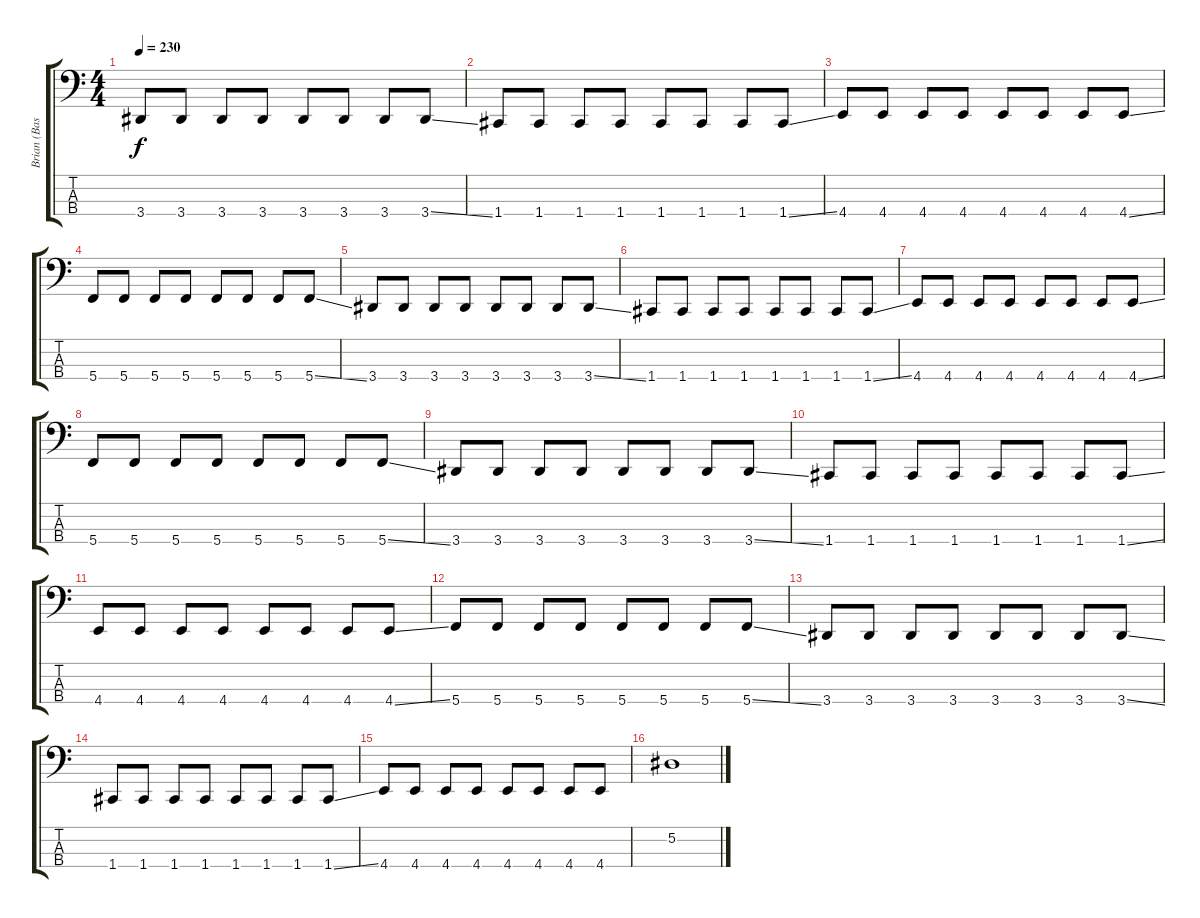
\track ("Brian (Bass)" "Brian (Bas") {instrument electricbasspick}
\staff {score tabs}
\tuning (Eb2 Bb1 F1 C1) {hide}
\ts (4 4)
\tempo 230
\clef f4
\ks c
3.4.8{dy f} 3.4.8 3.4.8 3.4.8 3.4.8 3.4.8 3.4.8 3.4{ss}.8 |
1.4.8 1.4.8 1.4.8 1.4.8 1.4.8 1.4.8 1.4.8 1.4{ss}.8 |
4.4.8 4.4.8 4.4.8 4.4.8 4.4.8 4.4.8 4.4.8 4.4{ss}.8 |
5.4.8 5.4.8 5.4.8 5.4.8 5.4.8 5.4.8 5.4.8 5.4{ss}.8 |
3.4.8 3.4.8 3.4.8 3.4.8 3.4.8 3.4.8 3.4.8 3.4{ss}.8 |
1.4.8 1.4.8 1.4.8 1.4.8 1.4.8 1.4.8 1.4.8 1.4{ss}.8 |
4.4.8 4.4.8 4.4.8 4.4.8 4.4.8 4.4.8 4.4.8 4.4{ss}.8 |
5.4.8 5.4.8 5.4.8 5.4.8 5.4.8 5.4.8 5.4.8 5.4{ss}.8 |
3.4.8 3.4.8 3.4.8 3.4.8 3.4.8 3.4.8 3.4.8 3.4{ss}.8 |
1.4.8 1.4.8 1.4.8 1.4.8 1.4.8 1.4.8 1.4.8 1.4{ss}.8 |
4.4.8 4.4.8 4.4.8 4.4.8 4.4.8 4.4.8 4.4.8 4.4{ss}.8 |
5.4.8 5.4.8 5.4.8 5.4.8 5.4.8 5.4.8 5.4.8 5.4{ss}.8 |
3.4.8 3.4.8 3.4.8 3.4.8 3.4.8 3.4.8 3.4.8 3.4{ss}.8 |
1.4.8 1.4.8 1.4.8 1.4.8 1.4.8 1.4.8 1.4.8 1.4{ss}.8 |
4.4.8 4.4.8 4.4.8 4.4.8 4.4.8 4.4.8 4.4.8 4.4.8 |
5.2.1
